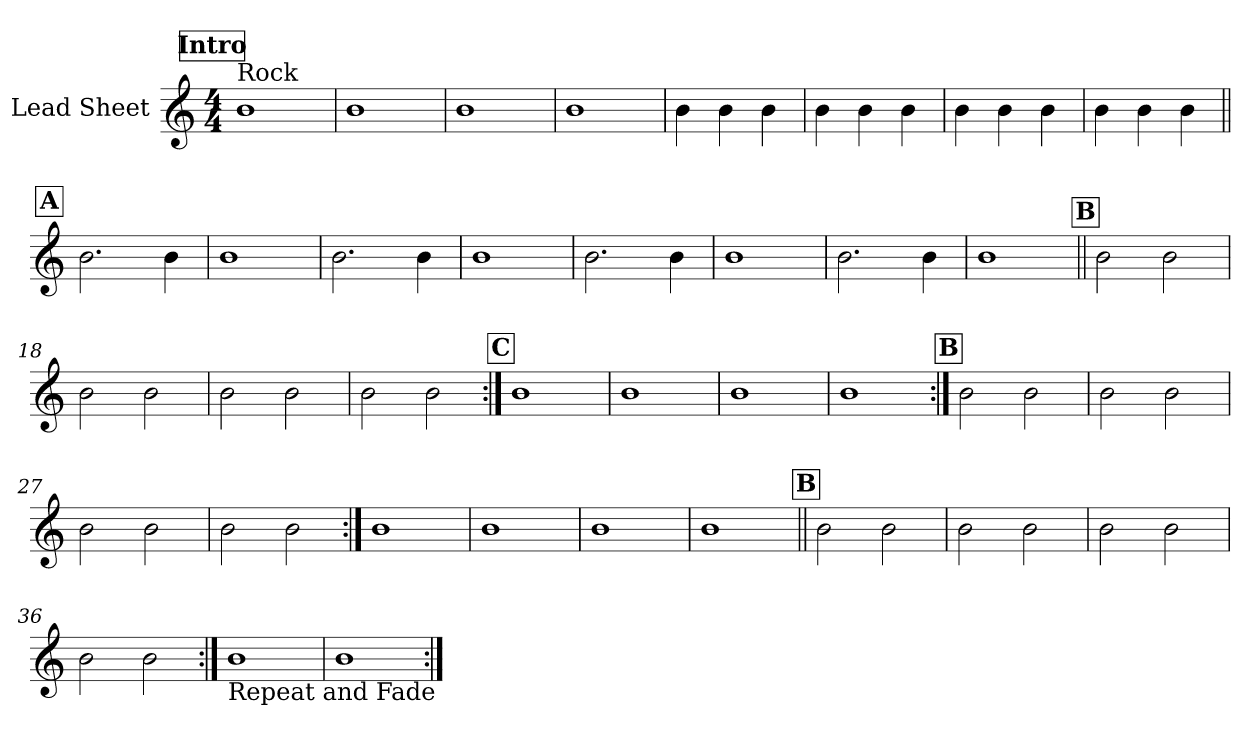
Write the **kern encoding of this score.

**kern
*part1
*staff1
*I"Lead Sheet
*clefG2
*k[]
*M4/4
*MM93
!!LO:REH:place=s1:a:fs=14:t=Intro
=1
!LO:TX:a:t=Rock
1b
=2
1b
=3
1b
=4
1b
!!LO:LB:g=z
=5
4b\
4b\
4b\
=6
4b\
4b\
4b\
=7
4b\
4b\
4b\
=8
4b\
4b\
4b\
!!LO:LB:g=z
!!LO:REH:place=s1:a:fs=14:t=A
=9||
2.b\
4b\
=10
1b
=11
2.b\
4b\
=12
1b
!!LO:LB:g=z
=13
2.b\
4b\
=14
1b
=15
2.b\
4b\
=16
1b
!!LO:LB:g=z
!!LO:REH:place=s1:a:fs=14:t=B
=17||
2b\
2b\
=18
2b\
2b\
=19
2b\
2b\
=20
2b\
2b\
!!LO:LB:g=z
!!LO:REH:place=s1:a:fs=14:t=C
=21:|!
1b
=22
1b
=23
1b
=24
1b
!!LO:LB:g=z
!!LO:REH:place=s1:a:fs=14:t=B
=25:|!
2b\
2b\
=26
2b\
2b\
=27
2b\
2b\
=28
2b\
2b\
!!LO:LB:g=z
=29:|!
1b
=30
1b
=31
1b
=32
1b
!!LO:LB:g=z
!!LO:REH:place=s1:a:fs=14:t=B
=33||
2b\
2b\
=34
2b\
2b\
=35
2b\
2b\
=36
2b\
2b\
!!LO:LB:g=z
=37:|!
!LO:TX:b:t=Repeat and Fade
1b
=38
1b
=:|!
*-
